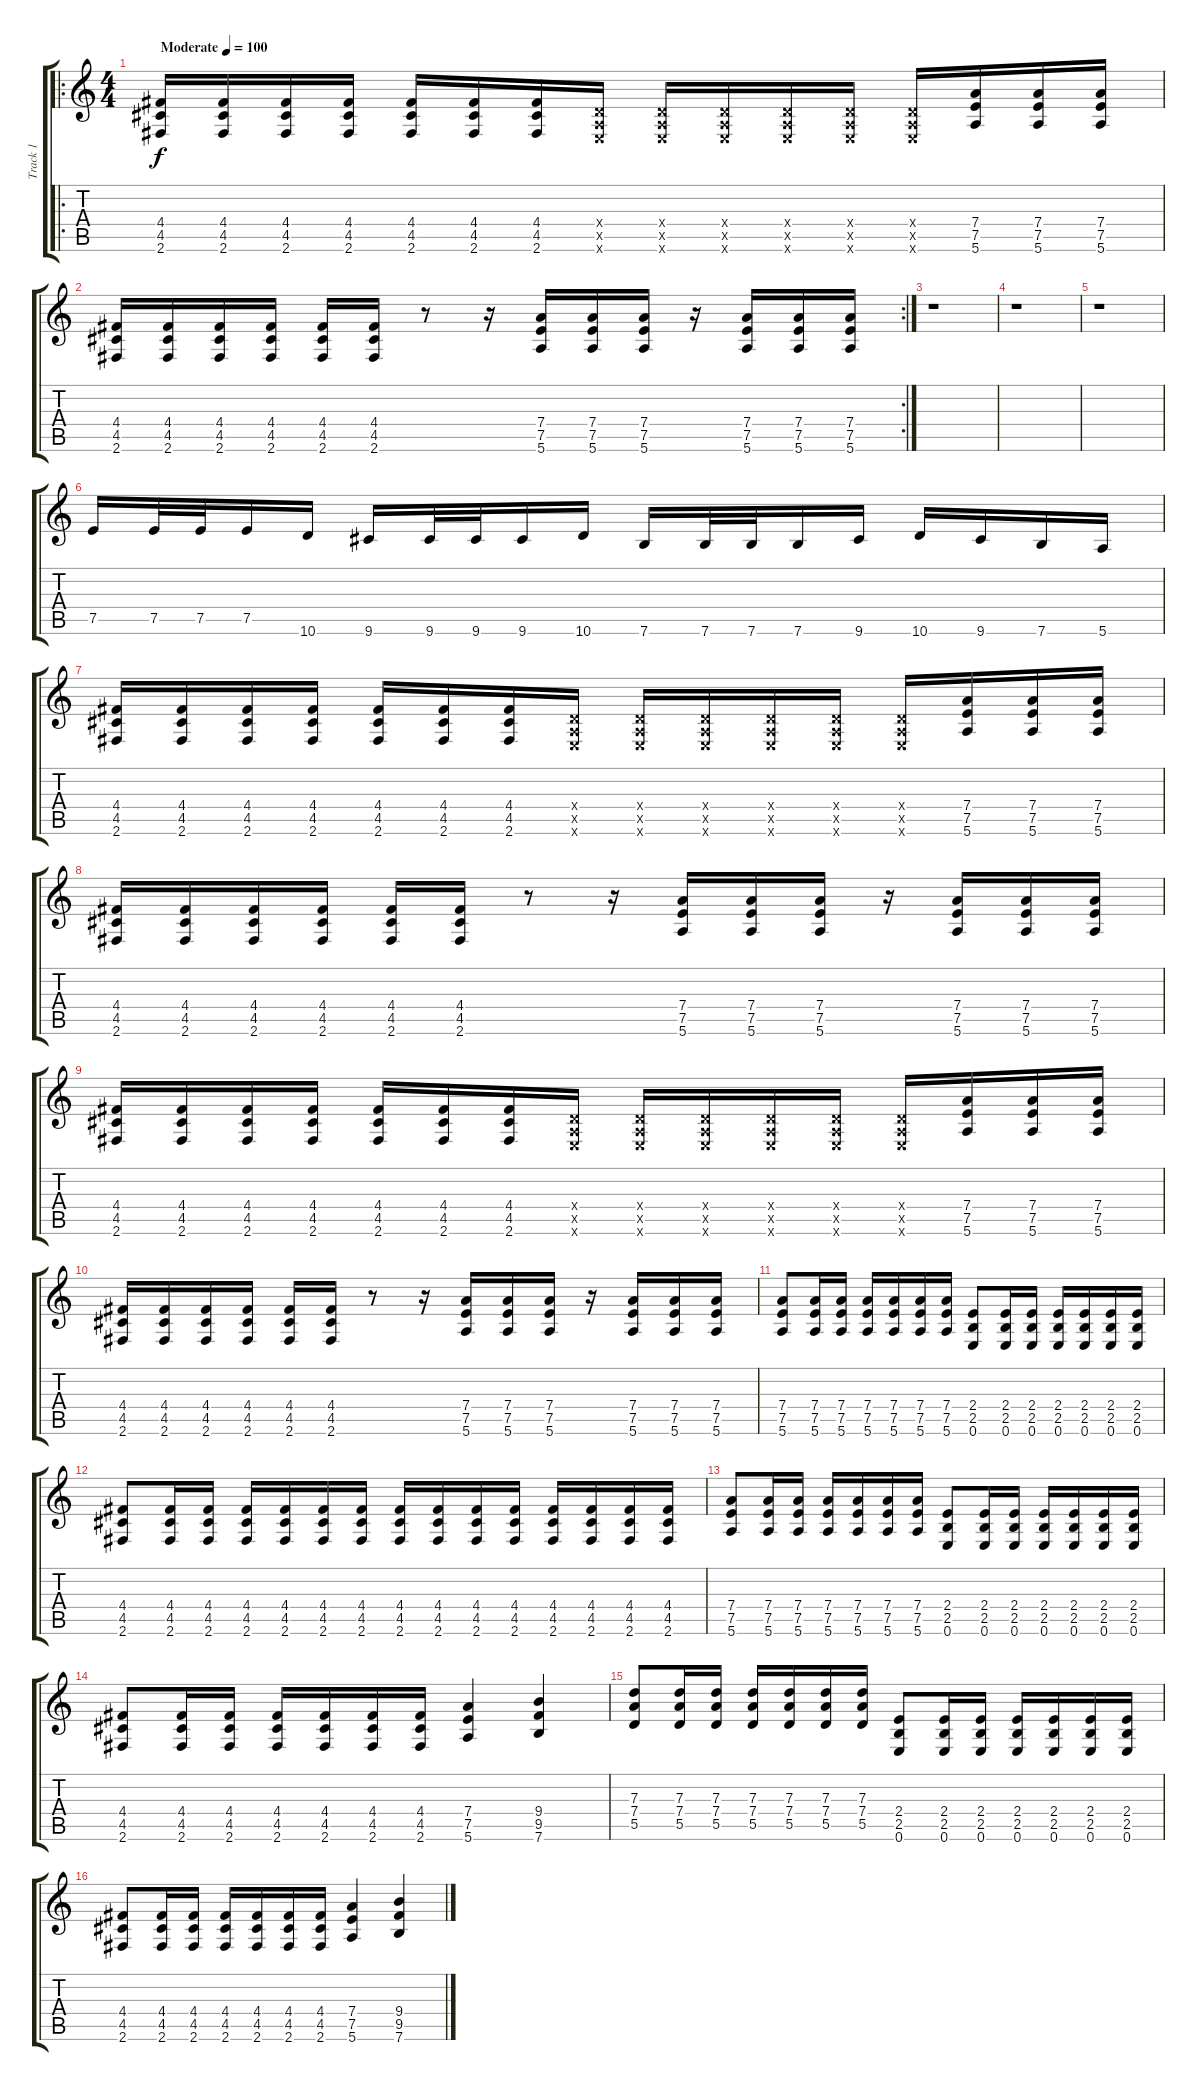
\track ("Track 1" "Track 1") {instrument distortionguitar}
\staff {score tabs}
\tuning (E4 B3 G3 D3 A2 E2) {hide}
\ro
\ts (4 4)
\tempo (100 "Moderate")
\clef g2
\ks c
(4.4 4.5 2.6).16{dy f instrument distortionguitar} (4.4 4.5 2.6).16 (4.4 4.5 2.6).16 (4.4 4.5 2.6).16 (4.4 4.5 2.6).16 (4.4 4.5 2.6).16 (4.4 4.5 2.6).16 (0.4{x} 0.5{x} 0.6{x}).16 (0.4{x} 0.5{x} 0.6{x}).16 (0.4{x} 0.5{x} 0.6{x}).16 (0.4{x} 0.5{x} 0.6{x}).16 (0.4{x} 0.5{x} 0.6{x}).16 (0.4{x} 0.5{x} 0.6{x}).16 (7.4 7.5 5.6).16 (7.4 7.5 5.6).16 (7.4 7.5 5.6).16 |
\rc 2
(4.4 4.5 2.6).16 (4.4 4.5 2.6).16 (4.4 4.5 2.6).16 (4.4 4.5 2.6).16 (4.4 4.5 2.6).16 (4.4 4.5 2.6).16 r.8 r.16 (7.4 7.5 5.6).16 (7.4 7.5 5.6).16 (7.4 7.5 5.6).16 r.16 (7.4 7.5 5.6).16 (7.4 7.5 5.6).16 (7.4 7.5 5.6).16 |
r.1 |
r.1 |
r.1 |
7.5.16 7.5.32 7.5.32 7.5.16 10.6.16 9.6.16 9.6.32 9.6.32 9.6.16 10.6.16 7.6.16 7.6.32 7.6.32 7.6.16 9.6.16 10.6.16 9.6.16 7.6.16 5.6.16 |
(4.4 4.5 2.6).16 (4.4 4.5 2.6).16 (4.4 4.5 2.6).16 (4.4 4.5 2.6).16 (4.4 4.5 2.6).16 (4.4 4.5 2.6).16 (4.4 4.5 2.6).16 (0.4{x} 0.5{x} 0.6{x}).16 (0.4{x} 0.5{x} 0.6{x}).16 (0.4{x} 0.5{x} 0.6{x}).16 (0.4{x} 0.5{x} 0.6{x}).16 (0.4{x} 0.5{x} 0.6{x}).16 (0.4{x} 0.5{x} 0.6{x}).16 (7.4 7.5 5.6).16 (7.4 7.5 5.6).16 (7.4 7.5 5.6).16 |
(4.4 4.5 2.6).16 (4.4 4.5 2.6).16 (4.4 4.5 2.6).16 (4.4 4.5 2.6).16 (4.4 4.5 2.6).16 (4.4 4.5 2.6).16 r.8 r.16 (7.4 7.5 5.6).16 (7.4 7.5 5.6).16 (7.4 7.5 5.6).16 r.16 (7.4 7.5 5.6).16 (7.4 7.5 5.6).16 (7.4 7.5 5.6).16 |
(4.4 4.5 2.6).16 (4.4 4.5 2.6).16 (4.4 4.5 2.6).16 (4.4 4.5 2.6).16 (4.4 4.5 2.6).16 (4.4 4.5 2.6).16 (4.4 4.5 2.6).16 (0.4{x} 0.5{x} 0.6{x}).16 (0.4{x} 0.5{x} 0.6{x}).16 (0.4{x} 0.5{x} 0.6{x}).16 (0.4{x} 0.5{x} 0.6{x}).16 (0.4{x} 0.5{x} 0.6{x}).16 (0.4{x} 0.5{x} 0.6{x}).16 (7.4 7.5 5.6).16 (7.4 7.5 5.6).16 (7.4 7.5 5.6).16 |
(4.4 4.5 2.6).16 (4.4 4.5 2.6).16 (4.4 4.5 2.6).16 (4.4 4.5 2.6).16 (4.4 4.5 2.6).16 (4.4 4.5 2.6).16 r.8 r.16 (7.4 7.5 5.6).16 (7.4 7.5 5.6).16 (7.4 7.5 5.6).16 r.16 (7.4 7.5 5.6).16 (7.4 7.5 5.6).16 (7.4 7.5 5.6).16 |
(7.4 7.5 5.6).8 (7.4 7.5 5.6).16 (7.4 7.5 5.6).16 (7.4 7.5 5.6).16 (7.4 7.5 5.6).16 (7.4 7.5 5.6).16 (7.4 7.5 5.6).16 (2.4 2.5 0.6).8 (2.4 2.5 0.6).16 (2.4 2.5 0.6).16 (2.4 2.5 0.6).16 (2.4 2.5 0.6).16 (2.4 2.5 0.6).16 (2.4 2.5 0.6).16 |
(4.4 4.5 2.6).8 (4.4 4.5 2.6).16 (4.4 4.5 2.6).16 (4.4 4.5 2.6).16 (4.4 4.5 2.6).16 (4.4 4.5 2.6).16 (4.4 4.5 2.6).16 (4.4 4.5 2.6).16 (4.4 4.5 2.6).16 (4.4 4.5 2.6).16 (4.4 4.5 2.6).16 (4.4 4.5 2.6).16 (4.4 4.5 2.6).16 (4.4 4.5 2.6).16 (4.4 4.5 2.6).16 |
(7.4 7.5 5.6).8 (7.4 7.5 5.6).16 (7.4 7.5 5.6).16 (7.4 7.5 5.6).16 (7.4 7.5 5.6).16 (7.4 7.5 5.6).16 (7.4 7.5 5.6).16 (2.4 2.5 0.6).8 (2.4 2.5 0.6).16 (2.4 2.5 0.6).16 (2.4 2.5 0.6).16 (2.4 2.5 0.6).16 (2.4 2.5 0.6).16 (2.4 2.5 0.6).16 |
(4.4 4.5 2.6).8 (4.4 4.5 2.6).16 (4.4 4.5 2.6).16 (4.4 4.5 2.6).16 (4.4 4.5 2.6).16 (4.4 4.5 2.6).16 (4.4 4.5 2.6).16 (7.4 7.5 5.6).4 (9.4 9.5 7.6).4 |
(7.3 7.4 5.5).8 (7.3 7.4 5.5).16 (7.3 7.4 5.5).16 (7.3 7.4 5.5).16 (7.3 7.4 5.5).16 (7.3 7.4 5.5).16 (7.3 7.4 5.5).16 (2.4 2.5 0.6).8 (2.4 2.5 0.6).16 (2.4 2.5 0.6).16 (2.4 2.5 0.6).16 (2.4 2.5 0.6).16 (2.4 2.5 0.6).16 (2.4 2.5 0.6).16 |
(4.4 4.5 2.6).8 (4.4 4.5 2.6).16 (4.4 4.5 2.6).16 (4.4 4.5 2.6).16 (4.4 4.5 2.6).16 (4.4 4.5 2.6).16 (4.4 4.5 2.6).16 (7.4 7.5 5.6).4 (9.4 9.5 7.6).4
